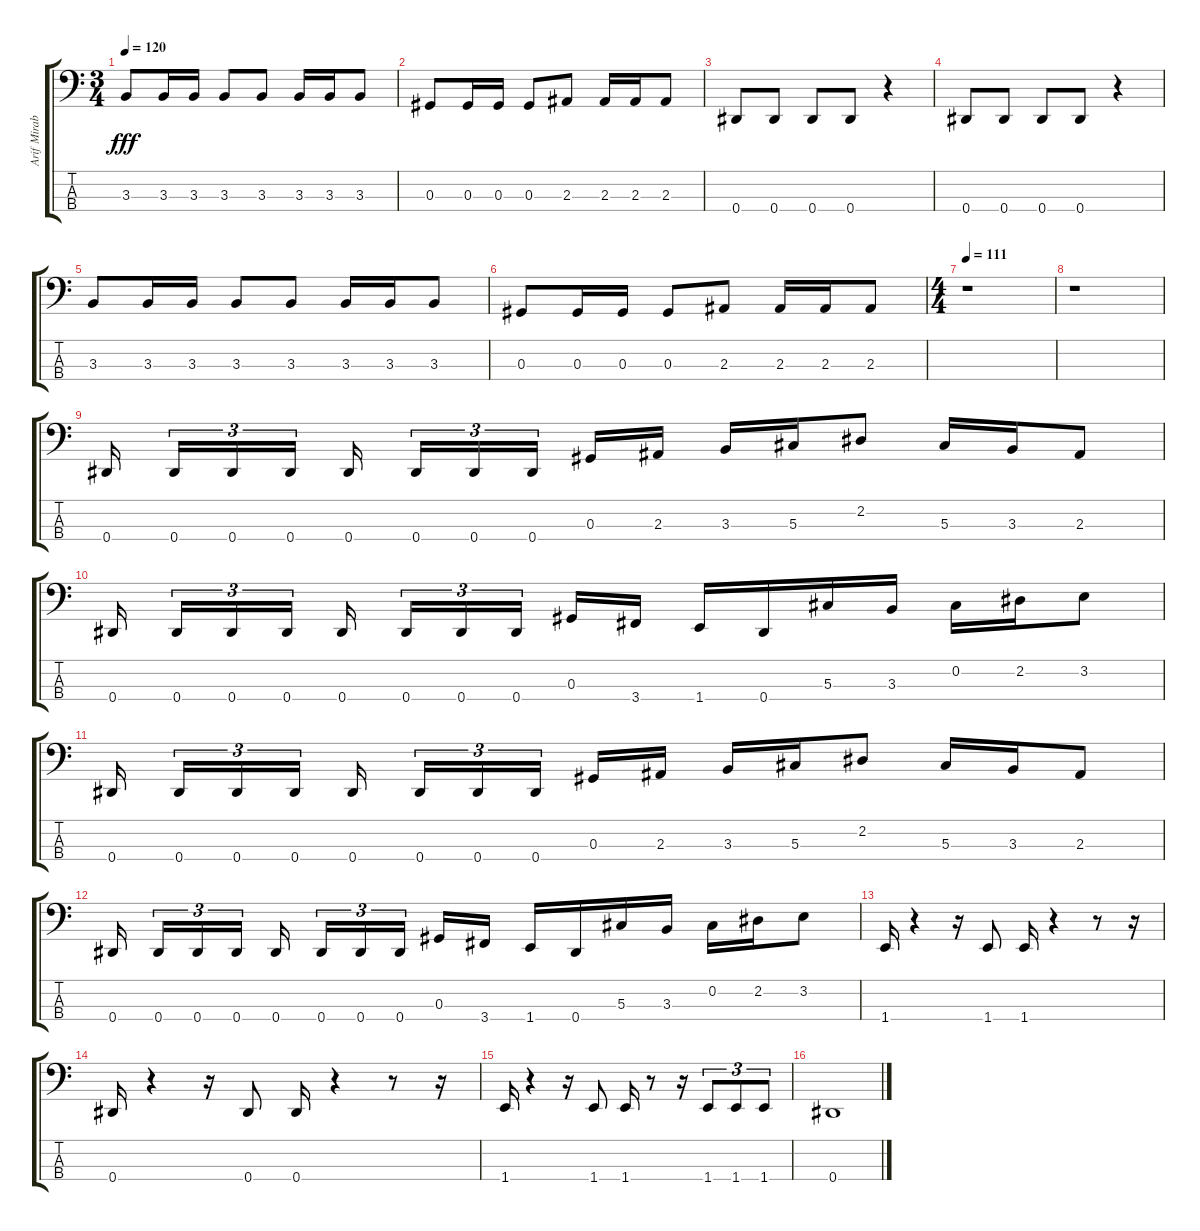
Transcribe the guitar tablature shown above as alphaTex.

\track ("Arif Mirabdolbaghi" "Arif Mirab") {instrument electricbasspick}
\staff {score tabs}
\tuning (Gb2 Db2 Ab1 Eb1) {hide}
\ts (3 4)
\tempo 120
\clef f4
\ks c
3.3.8{dy fff} 3.3.16 3.3.16 3.3.8 3.3.8 3.3.16 3.3.16 3.3.8 |
0.3.8 0.3.16 0.3.16 0.3.8 2.3.8 2.3.16 2.3.16 2.3.8 |
0.4.8 0.4.8 0.4.8 0.4.8 r.4 |
0.4.8 0.4.8 0.4.8 0.4.8 r.4 |
3.3.8 3.3.16 3.3.16 3.3.8 3.3.8 3.3.16 3.3.16 3.3.8 |
0.3.8 0.3.16 0.3.16 0.3.8 2.3.8 2.3.16 2.3.16 2.3.8 |
\ts (4 4)
\tempo 111
r.1 |
r.1 |
0.4.16 0.4.16{tu (3 2)} 0.4.16{tu (3 2)} 0.4.16{tu (3 2)} 0.4.16 0.4.16{tu (3 2)} 0.4.16{tu (3 2)} 0.4.16{tu (3 2)} 0.3.16 2.3.16 3.3.16 5.3.16 2.2.8 5.3.16 3.3.16 2.3.8 |
0.4.16 0.4.16{tu (3 2)} 0.4.16{tu (3 2)} 0.4.16{tu (3 2)} 0.4.16 0.4.16{tu (3 2)} 0.4.16{tu (3 2)} 0.4.16{tu (3 2)} 0.3.16 3.4.16 1.4.16 0.4.16 5.3.16 3.3.16 0.2.16 2.2.16 3.2.8 |
0.4.16 0.4.16{tu (3 2)} 0.4.16{tu (3 2)} 0.4.16{tu (3 2)} 0.4.16 0.4.16{tu (3 2)} 0.4.16{tu (3 2)} 0.4.16{tu (3 2)} 0.3.16 2.3.16 3.3.16 5.3.16 2.2.8 5.3.16 3.3.16 2.3.8 |
0.4.16 0.4.16{tu (3 2)} 0.4.16{tu (3 2)} 0.4.16{tu (3 2)} 0.4.16 0.4.16{tu (3 2)} 0.4.16{tu (3 2)} 0.4.16{tu (3 2)} 0.3.16 3.4.16 1.4.16 0.4.16 5.3.16 3.3.16 0.2.16 2.2.16 3.2.8 |
1.4.16 r.4 r.16 1.4.8 1.4.16 r.4 r.8 r.16 |
0.4.16 r.4 r.16 0.4.8 0.4.16 r.4 r.8 r.16 |
1.4.16 r.4 r.16 1.4.8 1.4.16 r.8 r.16 1.4.8{tu (3 2)} 1.4.8{tu (3 2)} 1.4.8{tu (3 2)} |
0.4.1
